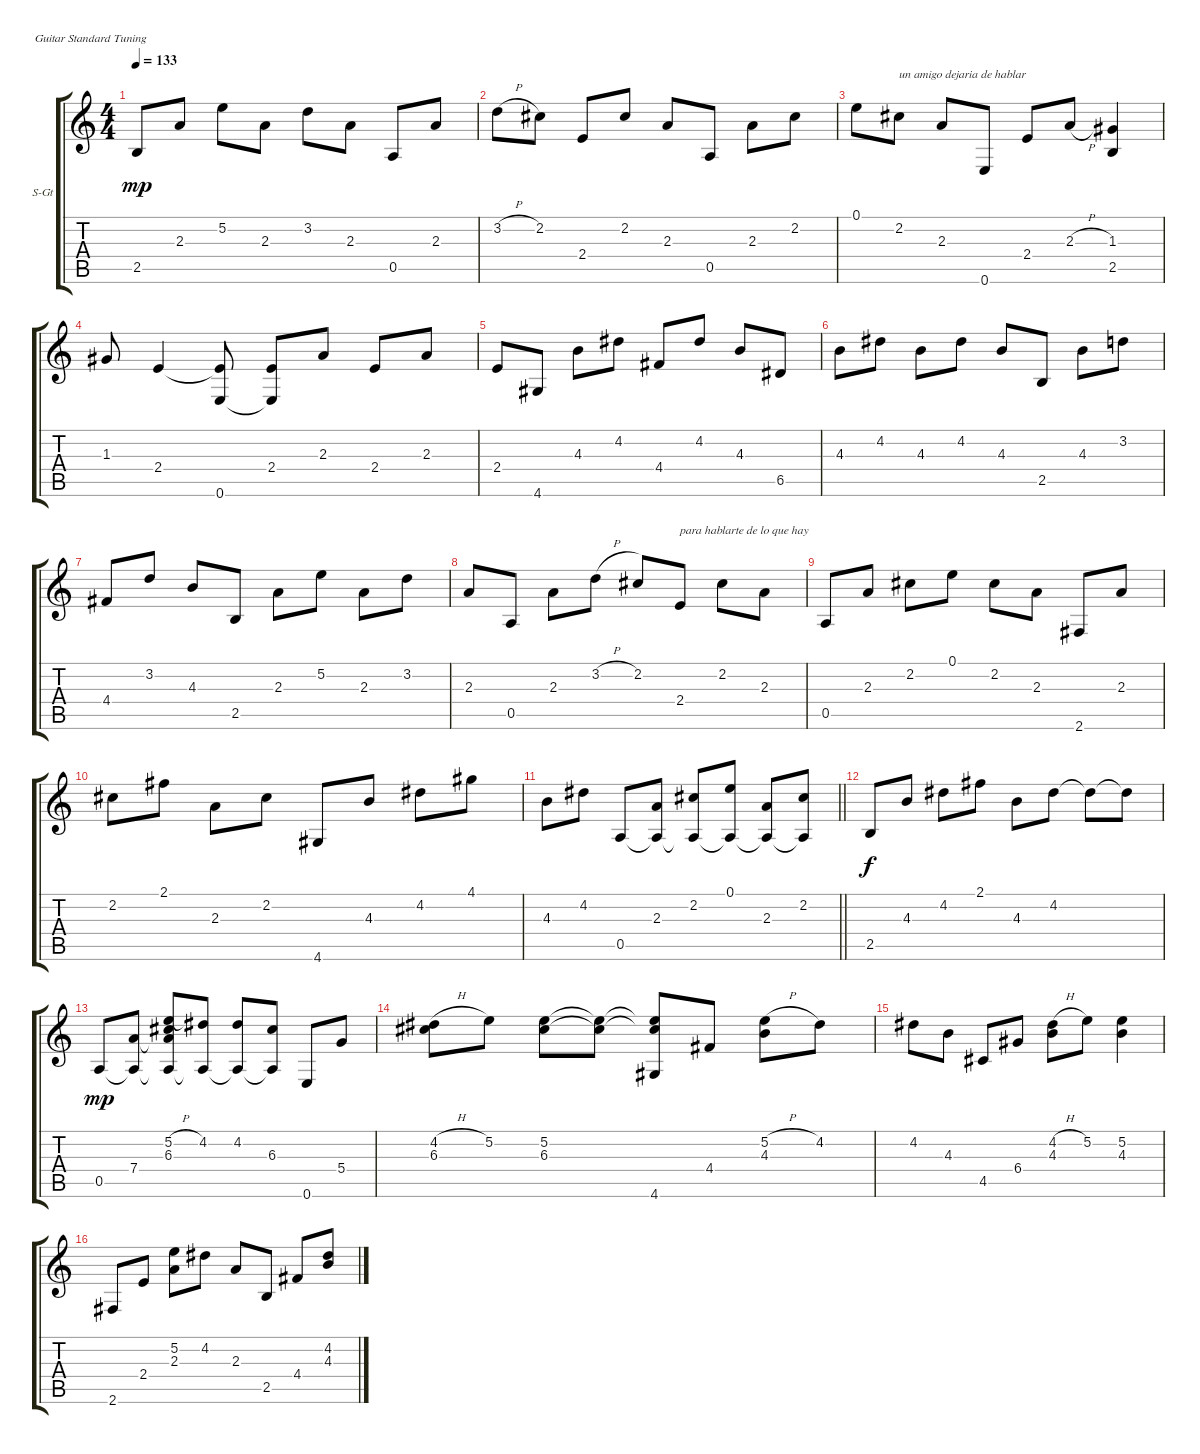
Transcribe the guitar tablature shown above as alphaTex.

\bracketExtendMode groupsimilarinstruments
\firstSystemTrackNameOrientation horizontal
\otherSystemsTrackNameOrientation horizontal
\track ("Fernando Delgadillo" "S-Gt") {instrument acousticguitarsteel}
\staff {score tabs}
\tuning (E4 B3 G3 D3 A2 E2)
\ts (4 4)
\tempo 133
\clef g2
\ks c
2.5.8{dy mp} 2.3.8 5.2.8 2.3.8 3.2.8 2.3.8 0.5.8 2.3.8 |
3.2{h}.8 2.2.8 2.4.8 2.2.8 2.3.8 0.5.8 2.3.8 2.2.8 |
0.1.8 2.2.8{txt "un amigo dejaria de hablar "} 2.3.8 0.6.8 2.4.8 2.3{h}.8 (1.3 2.5).4 |
1.3.8 2.4.4 (2.4{t} 0.6).8 (2.4 0.6{t}).8 2.3.8 2.4.8 2.3.8 |
2.4.8 4.6.8 4.3.8 4.2.8 4.4.8 4.2.8 4.3.8 6.5.8 |
4.3.8 4.2.8 4.3.8 4.2.8 4.3.8 2.5.8 4.3.8 3.2.8 |
4.4.8 3.2.8 4.3.8 2.5.8 2.3.8 5.2.8 2.3.8 3.2.8 |
2.3.8 0.5.8 2.3.8 3.2{h}.8 2.2.8 2.4.8{txt "para hablarte de lo que hay"} 2.2.8 2.3.8 |
0.5.8 2.3.8 2.2.8 0.1.8 2.2.8 2.3.8 2.6.8 2.3.8 |
2.2.8 2.1.8 2.3.8 2.2.8 4.6.8 4.3.8 4.2.8 4.1.8 |
\barLineRight lightlight
4.3.8 4.2.8 0.5.8 (2.3 0.5{t}).8 (2.2 0.5{t}).8 (0.1 0.5{t}).8 (2.3 0.5{t}).8 (2.2 0.5{t}).8 |
2.5.8{dy f} 4.3.8 4.2.8 2.1.8 4.3.8 4.2.8 4.2{t}.8 4.2{t}.8 |
0.5.8{dy mp} (7.4 0.5{t}).8 (5.2{h} 6.3 7.4{t} 0.5{t}).8 (4.2 0.5{t}).8 (4.2 0.5{t}).8 (6.3 0.5{t}).8 0.6.8 5.4.8 |
(4.2{h} 6.3).8 5.2.8 (5.2 6.3).8 (5.2{t} 6.3{t}).8 (5.2{t} 6.3{t} 4.6).8 4.4.8 (5.2{h} 4.3).8 4.2.8 |
4.2.8 4.3.8 4.5.8 6.4.8 (4.2{h} 4.3).8 5.2.8 (5.2 4.3).4 |
2.6.8 2.4.8 (5.2 2.3).8 4.2.8 2.3.8 2.5.8 4.4.8 (4.2{h} 4.3).8
